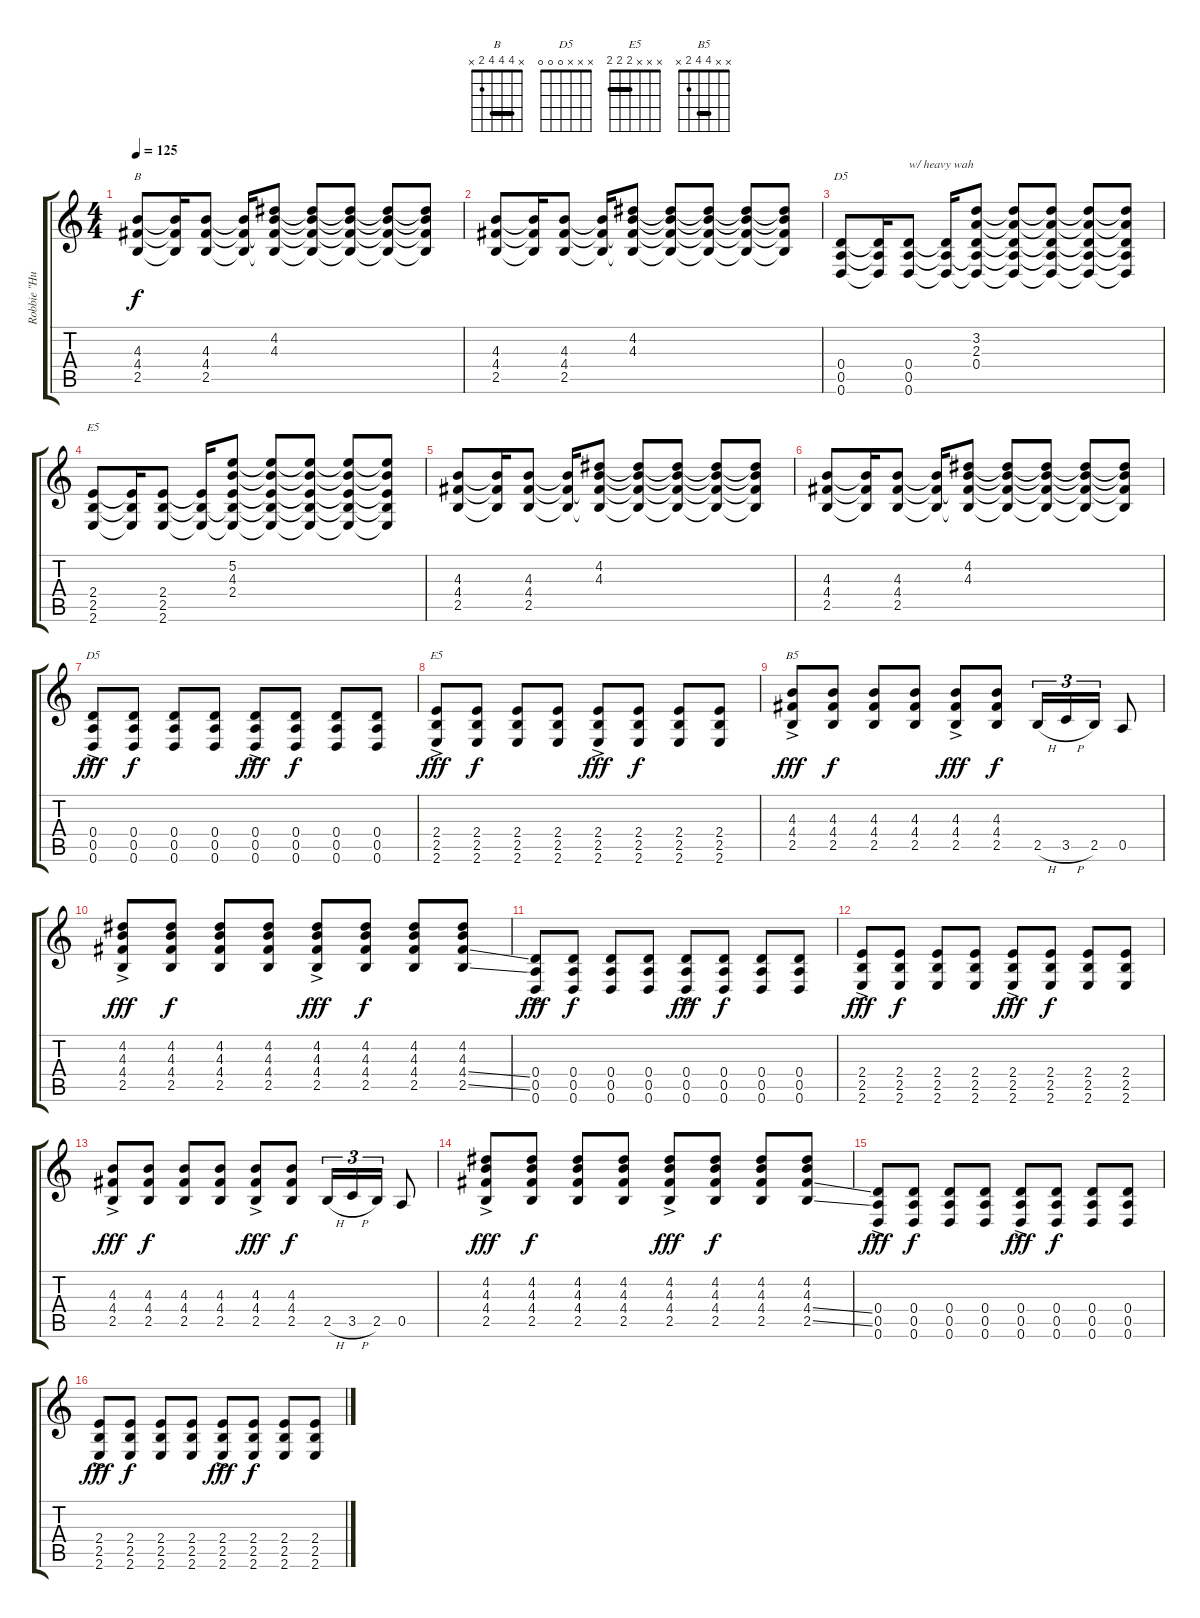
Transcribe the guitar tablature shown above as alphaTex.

\track ("Robbie \"Huge\" Gunn" "Robbie \"Hu") {instrument distortionguitar}
\staff {score tabs}
\tuning (E4 B3 G3 D3 A2 D2) {hide}
\chord ("B" x 4 4 4 2 x) {barre 4}
\chord ("D5" x 3 2 0 0 0)
\chord ("E5" x 5 4 2 2 2) {barre 2}
\chord ("D5" x x x 0 0 0)
\chord ("E5" x x x 2 2 2) {barre 2}
\chord ("B5" x x 4 4 2 x) {barre 4}
\ts (4 4)
\tempo 125
\clef g2
\ks c
(4.3 4.4 2.5).8{ch "B" dy f} (4.3{t} 4.4{t} 2.5{t}).16 (4.3 4.4 2.5).8 (4.3{t} 4.4{t} 2.5{t}).16 (4.2 4.3 4.4{t} 2.5{t}).8 (4.2{t} 4.3{t} 4.4{t} 2.5{t}).8 (4.2{t} 4.3{t} 4.4{t} 2.5{t}).8 (4.2{t} 4.3{t} 4.4{t} 2.5{t}).8 (4.2{t} 4.3{t} 4.4{t} 2.5{t}).8 |
(4.3 4.4 2.5).8 (4.3{t} 4.4{t} 2.5{t}).16 (4.3 4.4 2.5).8 (4.3{t} 4.4{t} 2.5{t}).16 (4.2 4.3 4.4{t} 2.5{t}).8 (4.2{t} 4.3{t} 4.4{t} 2.5{t}).8 (4.2{t} 4.3{t} 4.4{t} 2.5{t}).8 (4.2{t} 4.3{t} 4.4{t} 2.5{t}).8 (4.2{t} 4.3{t} 4.4{t} 2.5{t}).8 |
(0.4 0.5 0.6).8{ch "D5" instrument distortionguitar} (0.4{t} 0.5{t} 0.6{t}).16 (0.4 0.5 0.6).8{txt "w/ heavy wah"} (0.4{t} 0.5{t} 0.6{t}).16 (3.2 2.3 0.4 0.5{t} 0.6{t}).8 (3.2{t} 2.3{t} 0.4{t} 0.5{t} 0.6{t}).8 (3.2{t} 2.3{t} 0.4{t} 0.5{t} 0.6{t}).8 (3.2{t} 2.3{t} 0.4{t} 0.5{t} 0.6{t}).8 (3.2{t} 2.3{t} 0.4{t} 0.5{t} 0.6{t}).8 |
(2.4 2.5 2.6).8{ch "E5"} (2.4{t} 2.5{t} 2.6{t}).16 (2.4 2.5 2.6).8 (2.4{t} 2.5{t} 2.6{t}).16 (5.2 4.3 2.4 2.5{t} 2.6{t}).8 (5.2{t} 4.3{t} 2.4{t} 2.5{t} 2.6{t}).8 (5.2{t} 4.3{t} 2.4{t} 2.5{t} 2.6{t}).8 (5.2{t} 4.3{t} 2.4{t} 2.5{t} 2.6{t}).8 (5.2{t} 4.3{t} 2.4{t} 2.5{t} 2.6{t}).8 |
(4.3 4.4 2.5).8 (4.3{t} 4.4{t} 2.5{t}).16 (4.3 4.4 2.5).8 (4.3{t} 4.4{t} 2.5{t}).16 (4.2 4.3 4.4{t} 2.5{t}).8 (4.2{t} 4.3{t} 4.4{t} 2.5{t}).8 (4.2{t} 4.3{t} 4.4{t} 2.5{t}).8 (4.2{t} 4.3{t} 4.4{t} 2.5{t}).8 (4.2{t} 4.3{t} 4.4{t} 2.5{t}).8 |
(4.3 4.4 2.5).8 (4.3{t} 4.4{t} 2.5{t}).16 (4.3 4.4 2.5).8 (4.3{t} 4.4{t} 2.5{t}).16 (4.2 4.3 4.4{t} 2.5{t}).8 (4.2{t} 4.3{t} 4.4{t} 2.5{t}).8 (4.2{t} 4.3{t} 4.4{t} 2.5{t}).8 (4.2{t} 4.3{t} 4.4{t} 2.5{t}).8 (4.2{t} 4.3{t} 4.4{t} 2.5{t}).8 |
(0.4{ac} 0.5{ac} 0.6{ac}).8{ch "D5" dy fff instrument distortionguitar} (0.4 0.5 0.6).8{dy f} (0.4 0.5 0.6).8 (0.4 0.5 0.6).8 (0.4{ac} 0.5{ac} 0.6{ac}).8{dy fff} (0.4 0.5 0.6).8{dy f} (0.4 0.5 0.6).8 (0.4 0.5 0.6).8 |
(2.4{ac} 2.5{ac} 2.6{ac}).8{ch "E5" dy fff} (2.4 2.5 2.6).8{dy f} (2.4 2.5 2.6).8 (2.4 2.5 2.6).8 (2.4{ac} 2.5{ac} 2.6{ac}).8{dy fff} (2.4 2.5 2.6).8{dy f} (2.4 2.5 2.6).8 (2.4 2.5 2.6).8 |
(4.3{ac} 4.4{ac} 2.5{ac}).8{ch "B5" dy fff} (4.3 4.4 2.5).8{dy f} (4.3 4.4 2.5).8 (4.3 4.4 2.5).8 (4.3{ac} 4.4{ac} 2.5{ac}).8{dy fff} (4.3 4.4 2.5).8{dy f} 2.5{h}.16{tu (3 2)} 3.5{h}.16{tu (3 2)} 2.5.16{tu (3 2)} 0.5.8 |
(4.2{ac} 4.3{ac} 4.4{ac} 2.5{ac}).8{dy fff} (4.2 4.3 4.4 2.5).8{dy f} (4.2 4.3 4.4 2.5).8 (4.2 4.3 4.4 2.5).8 (4.2{ac} 4.3{ac} 4.4{ac} 2.5{ac}).8{dy fff} (4.2 4.3 4.4 2.5).8{dy f} (4.2 4.3 4.4 2.5).8 (4.2 4.3 4.4{ss} 2.5{ss}).8 |
(0.4{ac} 0.5{ac} 0.6{ac}).8{dy fff instrument distortionguitar} (0.4 0.5 0.6).8{dy f} (0.4 0.5 0.6).8 (0.4 0.5 0.6).8 (0.4{ac} 0.5{ac} 0.6{ac}).8{dy fff} (0.4 0.5 0.6).8{dy f} (0.4 0.5 0.6).8 (0.4 0.5 0.6).8 |
(2.4{ac} 2.5{ac} 2.6{ac}).8{dy fff} (2.4 2.5 2.6).8{dy f} (2.4 2.5 2.6).8 (2.4 2.5 2.6).8 (2.4{ac} 2.5{ac} 2.6{ac}).8{dy fff} (2.4 2.5 2.6).8{dy f} (2.4 2.5 2.6).8 (2.4 2.5 2.6).8 |
(4.3{ac} 4.4{ac} 2.5{ac}).8{dy fff} (4.3 4.4 2.5).8{dy f} (4.3 4.4 2.5).8 (4.3 4.4 2.5).8 (4.3{ac} 4.4{ac} 2.5{ac}).8{dy fff} (4.3 4.4 2.5).8{dy f} 2.5{h}.16{tu (3 2)} 3.5{h}.16{tu (3 2)} 2.5.16{tu (3 2)} 0.5.8 |
(4.2{ac} 4.3{ac} 4.4{ac} 2.5{ac}).8{dy fff} (4.2 4.3 4.4 2.5).8{dy f} (4.2 4.3 4.4 2.5).8 (4.2 4.3 4.4 2.5).8 (4.2{ac} 4.3{ac} 4.4{ac} 2.5{ac}).8{dy fff} (4.2 4.3 4.4 2.5).8{dy f} (4.2 4.3 4.4 2.5).8 (4.2 4.3 4.4{ss} 2.5{ss}).8 |
(0.4{ac} 0.5{ac} 0.6{ac}).8{dy fff instrument distortionguitar} (0.4 0.5 0.6).8{dy f} (0.4 0.5 0.6).8 (0.4 0.5 0.6).8 (0.4{ac} 0.5{ac} 0.6{ac}).8{dy fff} (0.4 0.5 0.6).8{dy f} (0.4 0.5 0.6).8 (0.4 0.5 0.6).8 |
(2.4{ac} 2.5{ac} 2.6{ac}).8{dy fff} (2.4 2.5 2.6).8{dy f} (2.4 2.5 2.6).8 (2.4 2.5 2.6).8 (2.4{ac} 2.5{ac} 2.6{ac}).8{dy fff} (2.4 2.5 2.6).8{dy f} (2.4 2.5 2.6).8 (2.4 2.5 2.6).8
